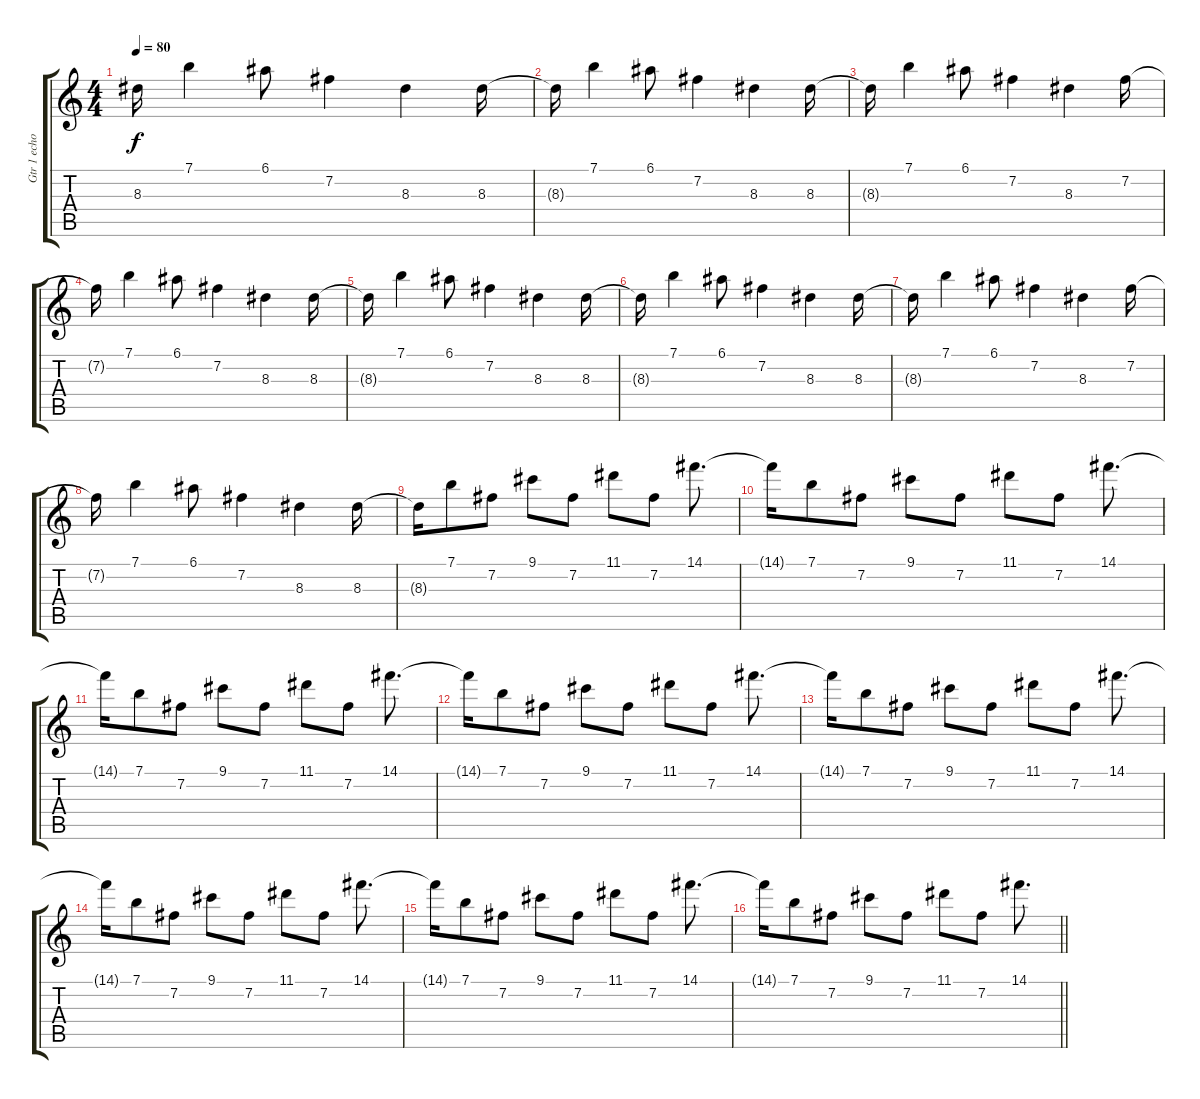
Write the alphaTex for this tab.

\track ("Gtr 1 echo" "Gtr 1 echo") {instrument electricguitarjazz}
\staff {score tabs}
\tuning (E4 B3 G3 D3 A2 E2) {hide}
\ts (4 4)
\tempo 80
\clef g2
\ks c
8.3{t}.16{dy f} 7.1.4 6.1.8 7.2.4 8.3.4 8.3.16 |
8.3{t}.16 7.1.4 6.1.8 7.2.4 8.3.4 8.3.16 |
8.3{t}.16 7.1.4 6.1.8 7.2.4 8.3.4 7.2.16 |
7.2{t}.16 7.1.4 6.1.8 7.2.4 8.3.4 8.3.16 |
8.3{t}.16 7.1.4 6.1.8 7.2.4 8.3.4 8.3.16 |
8.3{t}.16 7.1.4 6.1.8 7.2.4 8.3.4 8.3.16 |
8.3{t}.16 7.1.4 6.1.8 7.2.4 8.3.4 7.2.16 |
7.2{t}.16 7.1.4 6.1.8 7.2.4 8.3.4 8.3.16 |
8.3{t}.16 7.1.8 7.2.8 9.1.8 7.2.8 11.1.8 7.2.8 14.1.8{d} |
14.1{t}.16 7.1.8 7.2.8 9.1.8 7.2.8 11.1.8 7.2.8 14.1.8{d} |
14.1{t}.16 7.1.8 7.2.8 9.1.8 7.2.8 11.1.8 7.2.8 14.1.8{d} |
14.1{t}.16 7.1.8 7.2.8 9.1.8 7.2.8 11.1.8 7.2.8 14.1.8{d} |
14.1{t}.16 7.1.8 7.2.8 9.1.8 7.2.8 11.1.8 7.2.8 14.1.8{d} |
14.1{t}.16 7.1.8 7.2.8 9.1.8 7.2.8 11.1.8 7.2.8 14.1.8{d} |
14.1{t}.16 7.1.8 7.2.8 9.1.8 7.2.8 11.1.8 7.2.8 14.1.8{d} |
\barLineRight lightlight
14.1{t}.16 7.1.8 7.2.8 9.1.8 7.2.8 11.1.8 7.2.8 14.1.8{d}
